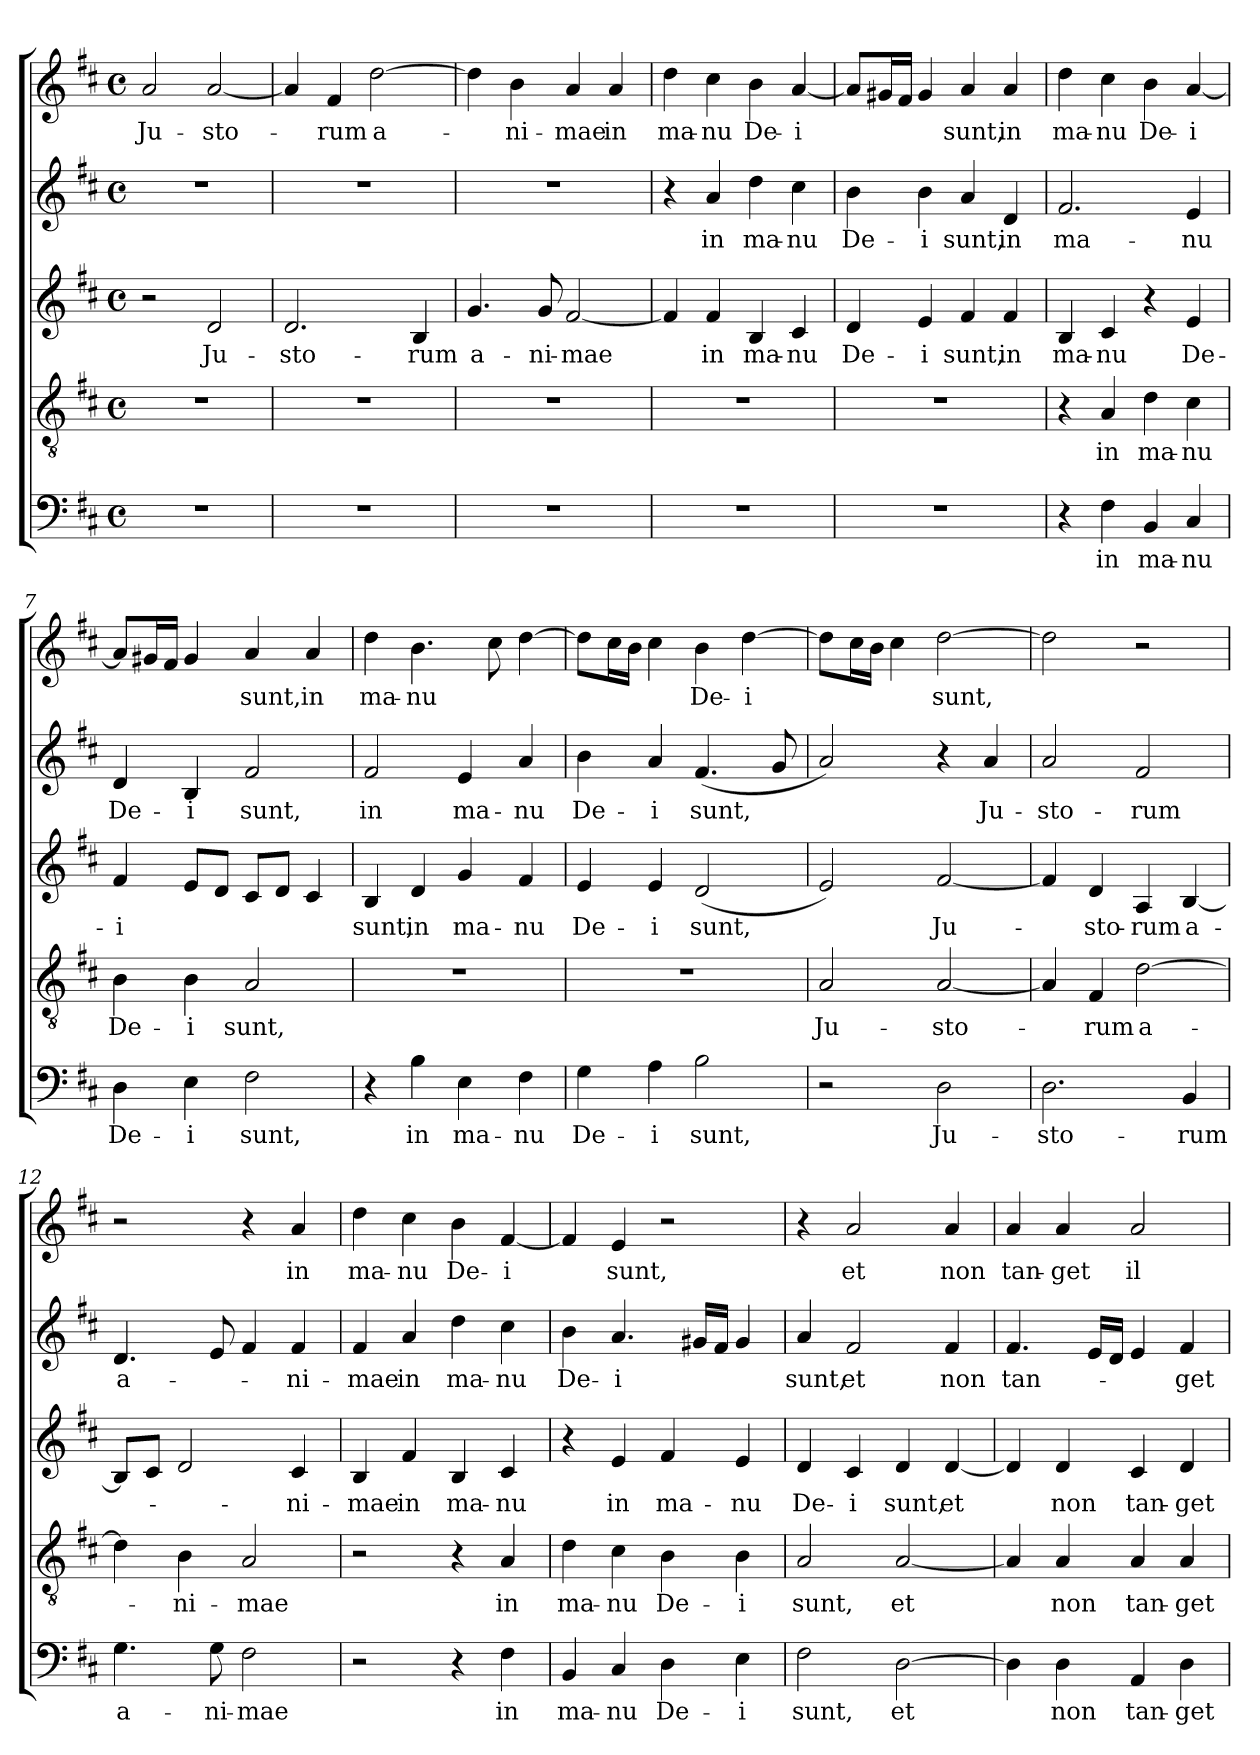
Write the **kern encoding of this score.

**kern	**text	**kern	**text	**kern	**text	**kern	**text	**kern	**text
*part5	*part5	*part4	*part4	*part3	*part3	*part2	*part2	*part1	*part1
*staff5	*staff5	*staff4	*staff4	*staff3	*staff3	*staff2	*staff2	*staff1	*staff1
*clefF4	*	*clefGv2	*	*clefG2	*	*clefG2	*	*clefG2	*
*k[f#c#]	*	*k[f#c#]	*	*k[f#c#]	*	*k[f#c#]	*	*k[f#c#]	*
*D:	*	*D:	*	*D:	*	*D:	*	*D:	*
*M4/4	*	*M4/4	*	*M4/4	*	*M4/4	*	*M4/4	*
*met(c)	*	*met(c)	*	*met(c)	*	*met(c)	*	*met(c)	*
=1	=1	=1	=1	=1	=1	=1	=1	=1	=1
1r	.	1r	.	2r	.	1r	.	2a/	Ju-
.	.	.	.	2d/	Ju-	.	.	[2a/	-sto-
=2	=2	=2	=2	=2	=2	=2	=2	=2	=2
1r	.	1r	.	2.d/	-sto-	1r	.	4a/]	.
.	.	.	.	.	.	.	.	4f#/	-rum
.	.	.	.	.	.	.	.	[2dd\	a-
.	.	.	.	4B/	-rum	.	.	.	.
=3	=3	=3	=3	=3	=3	=3	=3	=3	=3
1r	.	1r	.	4.g/	a-	1r	.	4dd\]	.
.	.	.	.	.	.	.	.	4b\	-ni-
.	.	.	.	8g/	-ni-	.	.	.	.
.	.	.	.	[2f#/	-mae	.	.	4a/	-mae
.	.	.	.	.	.	.	.	4a/	in
=4	=4	=4	=4	=4	=4	=4	=4	=4	=4
1r	.	1r	.	4f#/]	.	4r	.	4dd\	ma-
.	.	.	.	4f#/	in	4a/	in	4cc#\	-nu
.	.	.	.	4B/	ma-	4dd\	ma-	4b\	De-
.	.	.	.	4c#/	-nu	4cc#\	-nu	[4a/	-i
=5	=5	=5	=5	=5	=5	=5	=5	=5	=5
1r	.	1r	.	4d/	De-	4b\	De-	8a/L]	.
.	.	.	.	.	.	.	.	16g#X/L	.
.	.	.	.	.	.	.	.	16f#/JJ	.
.	.	.	.	4e/	-i	4b\	-i	4g#/	.
.	.	.	.	4f#/	sunt,	4a/	sunt,	4a/	sunt,
.	.	.	.	4f#/	in	4d/	in	4a/	in
!!LO:LB:g=z
=6	=6	=6	=6	=6	=6	=6	=6	=6	=6
4r	.	4r	.	4B/	ma-	2.f#/	ma-	4dd\	ma-
4F#\	in	4A/	in	4c#/	-nu	.	.	4cc#\	-nu
4BB/	ma-	4d\	ma-	4r	.	.	.	4b\	De-
4C#/	-nu	4c#\	-nu	4e/	De-	4e/	-nu	[4a/	-i
=7	=7	=7	=7	=7	=7	=7	=7	=7	=7
4D\	De-	4B\	De-	4f#/	-i	4d/	De-	8a/L]	.
.	.	.	.	.	.	.	.	16g#X/L	.
.	.	.	.	.	.	.	.	16f#/JJ	.
4E\	-i	4B\	-i	8e/L	.	4B/	-i	4g#/	.
.	.	.	.	8d/J	.	.	.	.	.
2F#\	sunt,	2A/	sunt,	8c#/L	.	2f#/	sunt,	4a/	sunt,
.	.	.	.	8d/J	.	.	.	.	.
.	.	.	.	4c#/	.	.	.	4a/	in
=8	=8	=8	=8	=8	=8	=8	=8	=8	=8
4r	.	1r	.	4B/	sunt,	2f#/	in	4dd\	ma-
4B\	in	.	.	4d/	in	.	.	4.b\	-nu
4E\	ma-	.	.	4g/	ma-	4e/	ma-	.	.
.	.	.	.	.	.	.	.	8cc#\	.
4F#\	-nu	.	.	4f#/	-nu	4a/	-nu	[4dd\	.
=9	=9	=9	=9	=9	=9	=9	=9	=9	=9
4G\	De-	1r	.	4e/	De-	4b\	De-	8dd\L]	.
.	.	.	.	.	.	.	.	16cc#\L	.
.	.	.	.	.	.	.	.	16b\JJ	.
4A\	-i	.	.	4e/	-i	4a/	-i	4cc#\	.
2B\	sunt,	.	.	(2d/	sunt,	(4.f#/	sunt,	4b\	De-
.	.	.	.	.	.	.	.	[4dd\	-i
.	.	.	.	.	.	8g/	.	.	.
!!LO:PB:g=z
=10	=10	=10	=10	=10	=10	=10	=10	=10	=10
2r	.	2A/	Ju-	2e/)	.	2a/)	.	8dd\L]	.
.	.	.	.	.	.	.	.	16cc#\L	.
.	.	.	.	.	.	.	.	16b\JJ	.
.	.	.	.	.	.	.	.	4cc#\	.
2D\	Ju-	[2A/	-sto-	[2f#/	Ju-	4r	.	[2dd\	sunt,
.	.	.	.	.	.	4a/	Ju-	.	.
=11	=11	=11	=11	=11	=11	=11	=11	=11	=11
2.D\	-sto-	4A/]	.	4f#/]	.	2a/	-sto-	2dd\]	.
.	.	4F#/	-rum	4d/	-sto-	.	.	.	.
.	.	[2d\	a-	4A/	-rum	2f#/	-rum	2r	.
4BB/	-rum	.	.	[4B/	a-	.	.	.	.
=12	=12	=12	=12	=12	=12	=12	=12	=12	=12
4.G\	a-	4d\]	.	8B/L]	.	4.d/	a-	2r	.
.	.	.	.	8c#/J	.	.	.	.	.
.	.	4B\	-ni-	2d/	.	.	.	.	.
8G\	-ni-	.	.	.	.	8e/	.	.	.
2F#\	-mae	2A/	-mae	.	.	4f#/	.	4r	.
.	.	.	.	4c#/	-ni-	4f#/	-ni-	4a/	in
=13	=13	=13	=13	=13	=13	=13	=13	=13	=13
2r	.	2r	.	4B/	-mae	4f#/	-mae	4dd\	ma-
.	.	.	.	4f#/	in	4a/	in	4cc#\	-nu
4r	.	4r	.	4B/	ma-	4dd\	ma-	4b\	De-
4F#\	in	4A/	in	4c#/	-nu	4cc#\	-nu	[4f#/	-i
=14	=14	=14	=14	=14	=14	=14	=14	=14	=14
4BB/	ma-	4d\	ma-	4r	.	4b\	De-	4f#/]	.
4C#/	-nu	4c#\	-nu	4e/	in	4.a/	-i	4e/	sunt,
4D\	De-	4B\	De-	4f#/	ma-	.	.	2r	.
.	.	.	.	.	.	16g#X/LL	.	.	.
.	.	.	.	.	.	16f#/JJ	.	.	.
4E\	-i	4B\	-i	4e/	-nu	4g#/	.	.	.
!!LO:LB:g=z
=15	=15	=15	=15	=15	=15	=15	=15	=15	=15
2F#\	sunt,	2A/	sunt,	4d/	De-	4a/	sunt,	4r	.
.	.	.	.	4c#/	-i	2f#/	et	2a/	et
[2D\	et	[2A/	et	4d/	sunt,	.	.	.	.
.	.	.	.	[4d/	et	4f#/	non	4a/	non
=16	=16	=16	=16	=16	=16	=16	=16	=16	=16
4D\]	.	4A/]	.	4d/]	.	4.f#/	tan-	4a/	tan-
4D\	non	4A/	non	4d/	non	.	.	4a/	-get
.	.	.	.	.	.	16e/LL	.	.	.
.	.	.	.	.	.	16d/JJ	.	.	.
4AA/	tan-	4A/	tan-	4c#/	tan-	4e/	.	2a/	il-
4D\	-get	4A/	-get	4d/	-get	4f#/	-get	.	.
=	=	=	=	=	=	=	=	=	=
*-	*-	*-	*-	*-	*-	*-	*-	*-	*-
